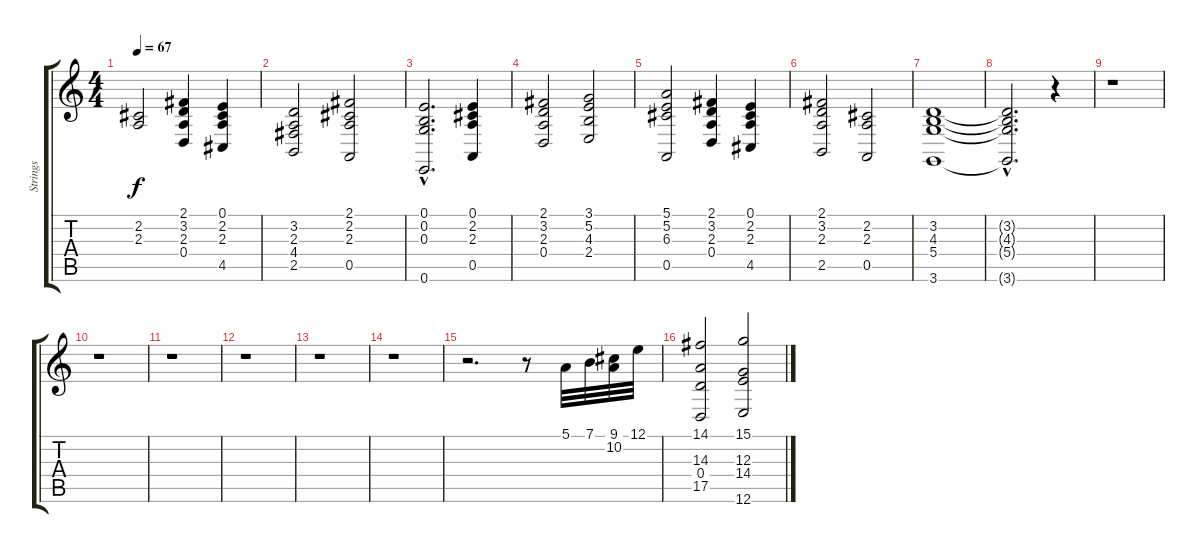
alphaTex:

\track ("Strings" "Strings") {instrument stringensemble1}
\staff {score tabs}
\tuning (E4 B3 G3 D3 A2 E2) {hide}
\ts (4 4)
\tempo 67
\clef g2
\ks c
(2.2 2.3).2{dy f} (2.1 3.2 2.3 0.4).4 (0.1 2.2 2.3 4.5).4 |
(3.2 2.3 4.4 2.5).2 (2.1 2.2 2.3 0.5).2 |
(0.1{hac} 0.2{hac} 0.3{hac} 0.6{hac}).2{d} (0.1 2.2 2.3 0.5).4 |
(2.1 3.2 2.3 0.4).2 (3.1 5.2 4.3 2.4).2 |
(5.1 5.2 6.3 0.5).2 (2.1 3.2 2.3 0.4).4 (0.1 2.2 2.3 4.5).4 |
(2.1 3.2 2.3 2.5).2 (2.2 2.3 0.5).2 |
(3.2 4.3 5.4 3.6).1 |
(3.2{hac t} 4.3{hac t} 5.4{hac t} 3.6{hac t}).2{d} r.4 |
r.1 |
r.1 |
r.1 |
r.1 |
r.1 |
r.1 |
r.2{d} r.8 5.1.32 7.1.32 (9.1 10.2).32 12.1.32 |
(14.1 14.3 0.4 17.5).2 (15.1 12.3 14.4 12.6).2
